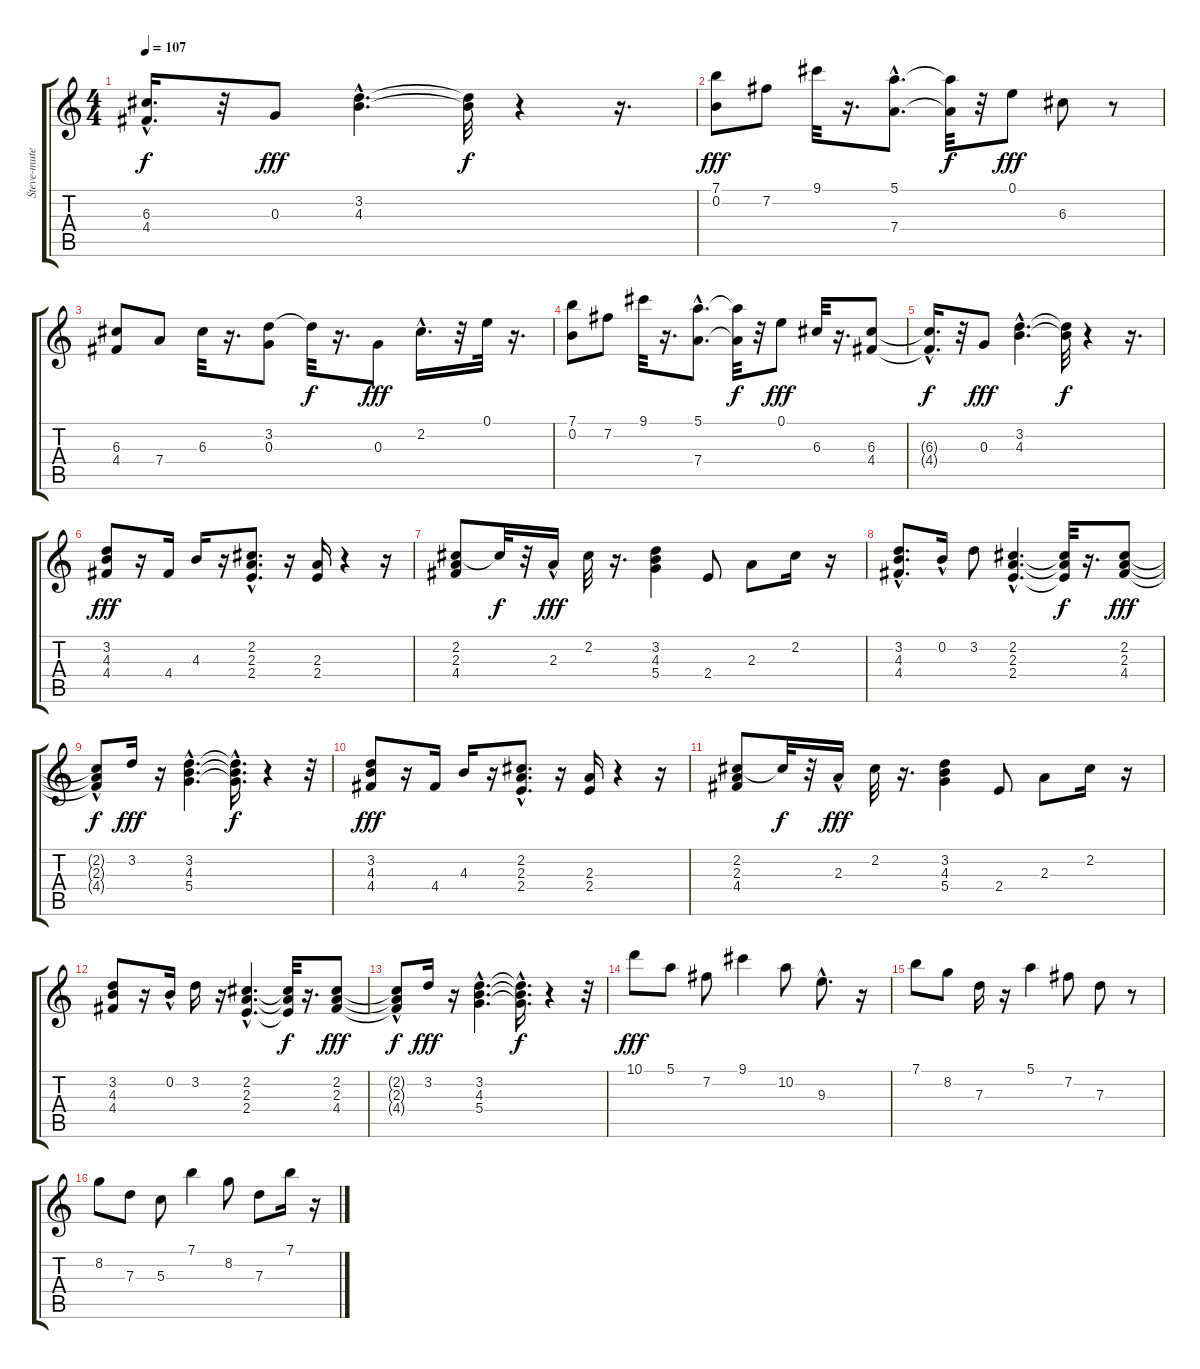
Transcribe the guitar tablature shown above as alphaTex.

\track ("Steve-mute guitar" "Steve-mute") {instrument electricguitarmuted}
\staff {score tabs}
\tuning (E4 B3 G3 D3 A2 E2) {hide}
\ts (4 4)
\tempo 107
\clef g2
\ks c
(6.3{hac t} 4.4{t}).16{d dy f} r.32 0.3.8{dy fff} (3.2{hac} 4.3{hac}).4{d} (3.2{t} 4.3{t}).32{dy f} r.4 r.16{d} |
(7.1 0.2).8{dy fff} 7.2.8 9.1.32 r.16{d} (5.1{hac} 7.4{hac}).8{d} (5.1{t} 7.4{t}).32{dy f} r.32 0.1.8{dy fff} 6.3.8 r.8 |
(6.3 4.4).8 7.4.8 6.3.32 r.16{d} (3.2 0.3).8 3.2{t}.32{dy f} r.16{d} 0.3.8{dy fff} 2.2{hac}.16{d} r.32 0.1.32 r.16{d} |
(7.1 0.2).8 7.2.8 9.1.32 r.16{d} (5.1{hac} 7.4{hac}).8{d} (5.1{t} 7.4{t}).32{dy f} r.32 0.1.8{dy fff} 6.3.32 r.16{d} (6.3 4.4).8 |
(6.3{hac t} 4.4{t}).16{d dy f} r.32 0.3.8{dy fff} (3.2{hac} 4.3{hac}).4{d} (3.2{t} 4.3{t}).32{dy f} r.4 r.16{d} |
(3.2 4.3 4.4).8{dy fff} r.16 4.4.16 4.3.16 r.16 (2.2{hac} 2.3{hac} 2.4).8{d} r.16 (2.3 2.4).16 r.4 r.16 |
(2.2 2.3 4.4).8 2.2{t}.32{dy f} r.32 2.3{hac}.16{dy fff} 2.2.32 r.16{d} (3.2 4.3 5.4).4 2.4.8 2.3.8 2.2.16 r.16 |
(3.2{hac} 4.3{hac} 4.4{hac}).8{d} 0.2{hac}.16 3.2.8 (2.2{hac} 2.3{hac} 2.4{hac}).4{d} (2.2{t} 2.3{t} 2.4{t}).32{dy f} r.16{d} (2.2 2.3 4.4).8{dy fff} |
(2.2{t} 2.3{hac t} 4.4{t}).8{dy f} 3.2.16{dy fff} r.16 (3.2{hac} 4.3{hac} 5.4{hac}).4{d} (3.2{hac t} 4.3{hac t} 5.4{hac t}).16{d dy f} r.4 r.32 |
(3.2 4.3 4.4).8{dy fff} r.16 4.4.16 4.3.16 r.16 (2.2{hac} 2.3{hac} 2.4).8{d} r.16 (2.3 2.4).16 r.4 r.16 |
(2.2 2.3 4.4).8 2.2{t}.32{dy f} r.32 2.3{hac}.16{dy fff} 2.2.32 r.16{d} (3.2 4.3 5.4).4 2.4.8 2.3.8 2.2.16 r.16 |
(3.2 4.3 4.4).8 r.16 0.2{hac}.16 3.2.16 r.16 (2.2{hac} 2.3{hac} 2.4{hac}).4{d} (2.2{t} 2.3{t} 2.4{t}).32{dy f} r.16{d} (2.2 2.3 4.4).8{dy fff} |
(2.2{t} 2.3{hac t} 4.4{t}).8{dy f} 3.2.16{dy fff} r.16 (3.2{hac} 4.3{hac} 5.4{hac}).4{d} (3.2{hac t} 4.3{hac t} 5.4{hac t}).16{d dy f} r.4 r.32 |
10.1.8{dy fff} 5.1.8 7.2.8 9.1.4 10.2.8 9.3{hac}.8{d} r.16 |
7.1.8 8.2.8 7.3.16 r.16 5.1.4 7.2.8 7.3.8 r.8 |
8.2.8 7.3.8 5.3.8 7.1.4 8.2.8 7.3.8 7.1.16 r.16
